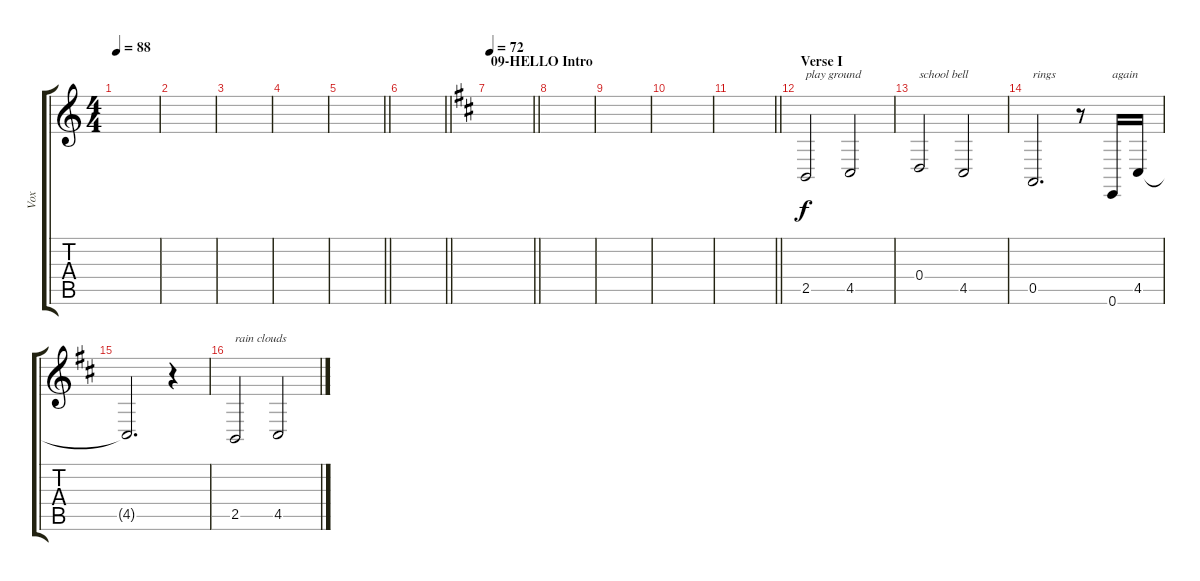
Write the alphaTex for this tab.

\track ("Vox" "Vox") {instrument oboe}
\staff {score tabs}
\tuning (E4 B3 G3 D3 A2 E2) {hide}
\ts (4 4)
\tempo 88
\clef g2
\ks c
|
|
|
|
\barLineRight lightlight
|
\barLineRight lightlight
|
\section ("" "09-HELLO Intro")
\tempo 72
\barLineRight lightlight
\ks d
|
|
|
|
\barLineRight lightlight
|
\section ("" "Verse I")
2.5.2{txt "play ground"} 4.5.2 |
0.4.2{txt "school bell"} 4.5.2 |
0.5.2{d txt "rings"} r.8 0.6.16{txt "again"} 4.5.16 |
4.5{t}.2{d} r.4 |
2.5.2{txt "rain clouds"} 4.5.2
